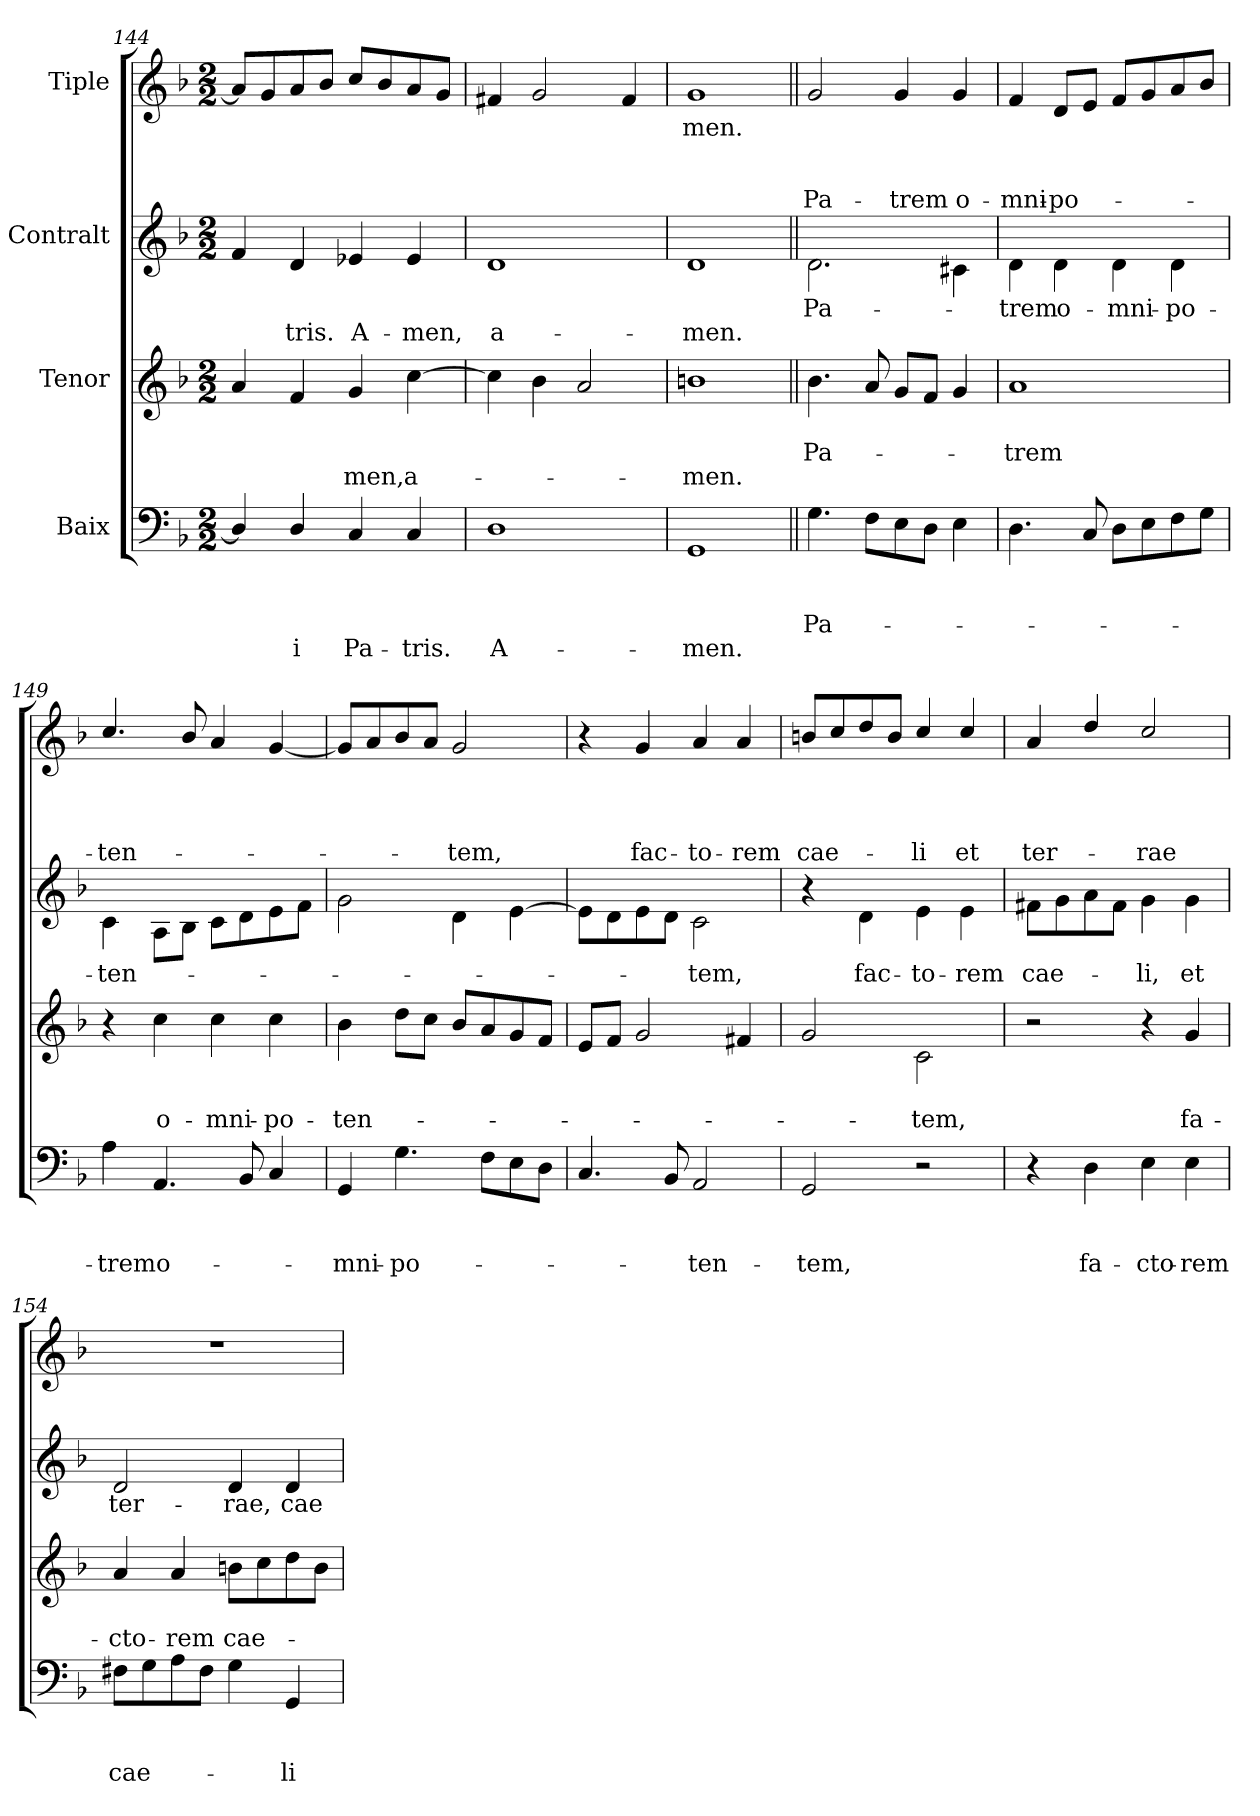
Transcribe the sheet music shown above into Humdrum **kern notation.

**kern	**text	**text	**text	**text	**kern	**text	**text	**text	**kern	**text	**text	**kern	**text	**text	**text	**text
*part4	*part4	*part4	*part4	*part4	*part3	*part3	*part3	*part3	*part2	*part2	*part2	*part1	*part1	*part1	*part1	*part1
*staff4	*staff4	*staff4	*staff4	*staff4	*staff3	*staff3	*staff3	*staff3	*staff2	*staff2	*staff2	*staff1	*staff1	*staff1	*staff1	*staff1
*I"Baix	*	*	*	*	*I"Tenor	*	*	*	*I"Contralt	*	*	*I"Tiple	*	*	*	*
!!LO:LB:g=z
*clefF4	*	*	*	*	*clefG2	*	*	*	*clefG2	*	*	*clefG2	*	*	*	*
*k[b-]	*	*	*	*	*k[b-]	*	*	*	*k[b-]	*	*	*k[b-]	*	*	*	*
*F:	*	*	*	*	*F:	*	*	*	*F:	*	*	*F:	*	*	*	*
*M2/2	*	*	*	*	*M2/2	*	*	*	*M2/2	*	*	*M2/2	*	*	*	*
=144	=144	=144	=144	=144	=144	=144	=144	=144	=144	=144	=144	=144	=144	=144	=144	=144
4D/]	.	.	.	.	4a/	.	.	.	4f/	.	.	8a/L]	.	.	.	.
.	.	.	.	.	.	.	.	.	.	.	.	8g/	.	.	.	.
!	!	!	!	!LO:LY:b	!	!	!	!	!	!	!LO:LY:b	!	!	!	!	!
4D/	.	.	.	-i	4f/	.	.	.	4d/	.	-tris.	8a/	.	.	.	.
.	.	.	.	.	.	.	.	.	.	.	.	8b-/J	.	.	.	.
!	!	!	!	!LO:LY:b	!	!	!	!LO:LY:b	!	!	!LO:LY:b	!	!	!	!	!
4C/	.	.	.	Pa-	4g/	.	.	-men,	4e-X/	.	A-	8cc/L	.	.	.	.
.	.	.	.	.	.	.	.	.	.	.	.	8b-/	.	.	.	.
!	!	!	!	!LO:LY:b	!	!	!	!LO:LY:b	!	!	!LO:LY:b	!	!	!	!	!
4C/	.	.	.	-tris.	[>4cc\	.	.	a-	4e-/	.	-men,	8a/	.	.	.	.
.	.	.	.	.	.	.	.	.	.	.	.	8g/J	.	.	.	.
=145	=145	=145	=145	=145	=145	=145	=145	=145	=145	=145	=145	=145	=145	=145	=145	=145
!	!	!	!	!LO:LY:b	!	!	!	!	!	!	!LO:LY:b	!	!	!	!	!
1D	.	.	.	A-	4cc\]	.	.	.	1d	.	a-	4f#X/	.	.	.	.
.	.	.	.	.	4b-\	.	.	.	.	.	.	2g/	.	.	.	.
.	.	.	.	.	2a/	.	.	.	.	.	.	.	.	.	.	.
.	.	.	.	.	.	.	.	.	.	.	.	4f#/	.	.	.	.
=146	=146	=146	=146	=146	=146	=146	=146	=146	=146	=146	=146	=146	=146	=146	=146	=146
!	!	!	!	!LO:LY:b	!	!	!	!LO:LY:b	!	!	!LO:LY:b	!	!LO:LY:b	!	!	!
1GG	.	.	.	-men.	1bn	.	.	-men.	1d	.	-men.	1g	-men.	.	.	.
!!LO:PB:g=z
=147||	=147||	=147||	=147||	=147||	=147||	=147||	=147||	=147||	=147||	=147||	=147||	=147||	=147||	=147||	=147||	=147||
!	!	!	!LO:LY:b	!	!	!	!LO:LY:b	!	!	!LO:LY:b	!	!	!	!	!	!LO:LY:b
4.G\	.	.	Pa-	.	4.b-\	.	Pa-	.	2.d\	Pa-	.	2g/	.	.	.	Pa-
8F\L	.	.	.	.	8a/	.	.	.	.	.	.	.	.	.	.	.
!	!	!	!	!	!	!	!	!	!	!	!	!	!	!	!	!LO:LY:b
8E\	.	.	.	.	8g/L	.	.	.	.	.	.	4g/	.	.	.	-trem
8D\J	.	.	.	.	8f/J	.	.	.	.	.	.	.	.	.	.	.
!	!	!	!	!	!	!	!	!	!	!	!	!	!	!	!	!LO:LY:b
4E\	.	.	.	.	4g/	.	.	.	4c#X\	.	.	4g/	.	.	.	o-
=148	=148	=148	=148	=148	=148	=148	=148	=148	=148	=148	=148	=148	=148	=148	=148	=148
!	!	!	!	!	!	!	!LO:LY:b	!	!	!LO:LY:b	!	!	!	!	!	!LO:LY:b
4.D\	.	.	.	.	1a	.	-trem	.	4d\	-trem	.	4f/	.	.	.	-mni-
!	!	!	!	!	!	!	!	!	!	!LO:LY:b	!	!	!	!	!	!LO:LY:b
.	.	.	.	.	.	.	.	.	4d\	o-	.	8d/L	.	.	.	-po-
8C/	.	.	.	.	.	.	.	.	.	.	.	8e/J	.	.	.	.
!	!	!	!	!	!	!	!	!	!	!LO:LY:b	!	!	!	!	!	!
8D\L	.	.	.	.	.	.	.	.	4d\	-mni-	.	8f/L	.	.	.	.
8E\	.	.	.	.	.	.	.	.	.	.	.	8g/	.	.	.	.
!	!	!	!	!	!	!	!	!	!	!LO:LY:b	!	!	!	!	!	!
8F\	.	.	.	.	.	.	.	.	4d\	-po-	.	8a/	.	.	.	.
8G\J	.	.	.	.	.	.	.	.	.	.	.	8b-/J	.	.	.	.
=149	=149	=149	=149	=149	=149	=149	=149	=149	=149	=149	=149	=149	=149	=149	=149	=149
!	!	!	!LO:LY:b	!	!	!	!	!	!	!LO:LY:b	!	!	!	!	!	!LO:LY:b
4A\	.	.	-trem	.	4r	.	.	.	4c\	-ten-	.	4.cc/	.	.	.	-ten-
!	!	!	!LO:LY:b	!	!	!	!LO:LY:b	!	!	!	!	!	!	!	!	!
4.AA/	.	.	o-	.	4cc\	.	o-	.	8A\L	.	.	.	.	.	.	.
.	.	.	.	.	.	.	.	.	8B-\J	.	.	8b-/	.	.	.	.
!	!	!	!	!	!	!	!LO:LY:b	!	!	!	!	!	!	!	!	!
.	.	.	.	.	4cc\	.	-mni-	.	8c\L	.	.	4a/	.	.	.	.
8BB-/	.	.	.	.	.	.	.	.	8d\	.	.	.	.	.	.	.
!	!	!	!	!	!	!	!LO:LY:b	!	!	!	!	!	!	!	!	!
4C/	.	.	.	.	4cc\	.	-po-	.	8e\	.	.	[<4g/	.	.	.	.
.	.	.	.	.	.	.	.	.	8f\J	.	.	.	.	.	.	.
=150	=150	=150	=150	=150	=150	=150	=150	=150	=150	=150	=150	=150	=150	=150	=150	=150
!	!	!	!LO:LY:b	!	!	!	!LO:LY:b	!	!	!	!	!	!	!	!	!
4GG/	.	.	-mni-	.	4b-\	.	-ten-	.	2g\	.	.	8g/L]	.	.	.	.
.	.	.	.	.	.	.	.	.	.	.	.	8a/	.	.	.	.
!	!	!	!LO:LY:b	!	!	!	!	!	!	!	!	!	!	!	!	!
4.G\	.	.	-po-	.	8dd\L	.	.	.	.	.	.	8b-/	.	.	.	.
.	.	.	.	.	8cc\J	.	.	.	.	.	.	8a/J	.	.	.	.
!	!	!	!	!	!	!	!	!	!	!	!	!	!	!	!	!LO:LY:b
.	.	.	.	.	8b-/L	.	.	.	4d\	.	.	2g/	.	.	.	-tem,
8F\L	.	.	.	.	8a/	.	.	.	.	.	.	.	.	.	.	.
8E\	.	.	.	.	8g/	.	.	.	[<4e\	.	.	.	.	.	.	.
8D\J	.	.	.	.	8f/J	.	.	.	.	.	.	.	.	.	.	.
=151	=151	=151	=151	=151	=151	=151	=151	=151	=151	=151	=151	=151	=151	=151	=151	=151
4.C/	.	.	.	.	8e/L	.	.	.	8e\L]	.	.	4r	.	.	.	.
.	.	.	.	.	8f/J	.	.	.	8d\	.	.	.	.	.	.	.
!	!	!	!	!	!	!	!	!	!	!	!	!	!	!	!	!LO:LY:b
.	.	.	.	.	2g/	.	.	.	8e\	.	.	4g/	.	.	.	fac-
8BB-/	.	.	.	.	.	.	.	.	8d\J	.	.	.	.	.	.	.
!	!	!	!LO:LY:b	!	!	!	!	!	!	!LO:LY:b	!	!	!	!	!	!LO:LY:b
2AA/	.	.	-ten-	.	.	.	.	.	2c\	-tem,	.	4a/	.	.	.	-to-
!	!	!	!	!	!	!	!	!	!	!	!	!	!	!	!	!LO:LY:b
.	.	.	.	.	4f#X/	.	.	.	.	.	.	4a/	.	.	.	-rem
=152	=152	=152	=152	=152	=152	=152	=152	=152	=152	=152	=152	=152	=152	=152	=152	=152
!	!	!	!LO:LY:b	!	!	!	!	!	!	!	!	!	!	!	!	!LO:LY:b
2GG/	.	.	-tem,	.	2g/	.	.	.	4r	.	.	8bn/L	.	.	.	cae-
.	.	.	.	.	.	.	.	.	.	.	.	8cc/	.	.	.	.
!	!	!	!	!	!	!	!	!	!	!LO:LY:b	!	!	!	!	!	!
.	.	.	.	.	.	.	.	.	4d\	fac-	.	8dd/	.	.	.	.
.	.	.	.	.	.	.	.	.	.	.	.	8b/J	.	.	.	.
!	!	!	!	!	!	!	!LO:LY:b	!	!	!LO:LY:b	!	!	!	!	!	!LO:LY:b
2r	.	.	.	.	2c\	.	-tem,	.	4e\	-to-	.	4cc/	.	.	.	-li
!	!	!	!	!	!	!	!	!	!	!LO:LY:b	!	!	!	!	!	!LO:LY:b
.	.	.	.	.	.	.	.	.	4e\	-rem	.	4cc/	.	.	.	et
!!LO:LB:g=z
=153	=153	=153	=153	=153	=153	=153	=153	=153	=153	=153	=153	=153	=153	=153	=153	=153
!	!	!	!	!	!	!	!	!	!	!LO:LY:b	!	!	!	!	!	!LO:LY:b
4r	.	.	.	.	2r	.	.	.	8f#X\L	cae-	.	4a/	.	.	.	ter-
.	.	.	.	.	.	.	.	.	8g\	.	.	.	.	.	.	.
!	!	!	!LO:LY:b	!	!	!	!	!	!	!	!	!	!	!	!	!
4D\	.	.	fa-	.	.	.	.	.	8a\	.	.	4dd/	.	.	.	.
.	.	.	.	.	.	.	.	.	8f#\J	.	.	.	.	.	.	.
!	!	!	!LO:LY:b	!	!	!	!	!	!	!LO:LY:b	!	!	!	!	!	!LO:LY:b
4E\	.	.	-cto-	.	4r	.	.	.	4g\	-li,	.	2cc/	.	.	.	-rae
!	!	!	!LO:LY:b	!	!	!	!LO:LY:b	!	!	!LO:LY:b	!	!	!	!	!	!
4E\	.	.	-rem	.	4g/	.	fa-	.	4g\	et	.	.	.	.	.	.
=154	=154	=154	=154	=154	=154	=154	=154	=154	=154	=154	=154	=154	=154	=154	=154	=154
!	!	!	!LO:LY:b	!	!	!	!LO:LY:b	!	!	!LO:LY:b	!	!	!	!	!	!
8F#X\L	.	.	cae-	.	4a/	.	-cto-	.	2d/	ter-	.	1r	.	.	.	.
8G\	.	.	.	.	.	.	.	.	.	.	.	.	.	.	.	.
!	!	!	!	!	!	!	!LO:LY:b	!	!	!	!	!	!	!	!	!
8A\	.	.	.	.	4a/	.	-rem	.	.	.	.	.	.	.	.	.
8F#\J	.	.	.	.	.	.	.	.	.	.	.	.	.	.	.	.
!	!	!	!	!	!	!	!LO:LY:b	!	!	!LO:LY:b	!	!	!	!	!	!
4G\	.	.	.	.	8bn\L	.	cae-	.	4d/	-rae,	.	.	.	.	.	.
.	.	.	.	.	8cc\	.	.	.	.	.	.	.	.	.	.	.
!	!	!	!LO:LY:b	!	!	!	!	!	!	!LO:LY:b	!	!	!	!	!	!
4GG/	.	.	-li	.	8dd\	.	.	.	4d/	cae-	.	.	.	.	.	.
.	.	.	.	.	8b\J	.	.	.	.	.	.	.	.	.	.	.
=	=	=	=	=	=	=	=	=	=	=	=	=	=	=	=	=
*-	*-	*-	*-	*-	*-	*-	*-	*-	*-	*-	*-	*-	*-	*-	*-	*-
